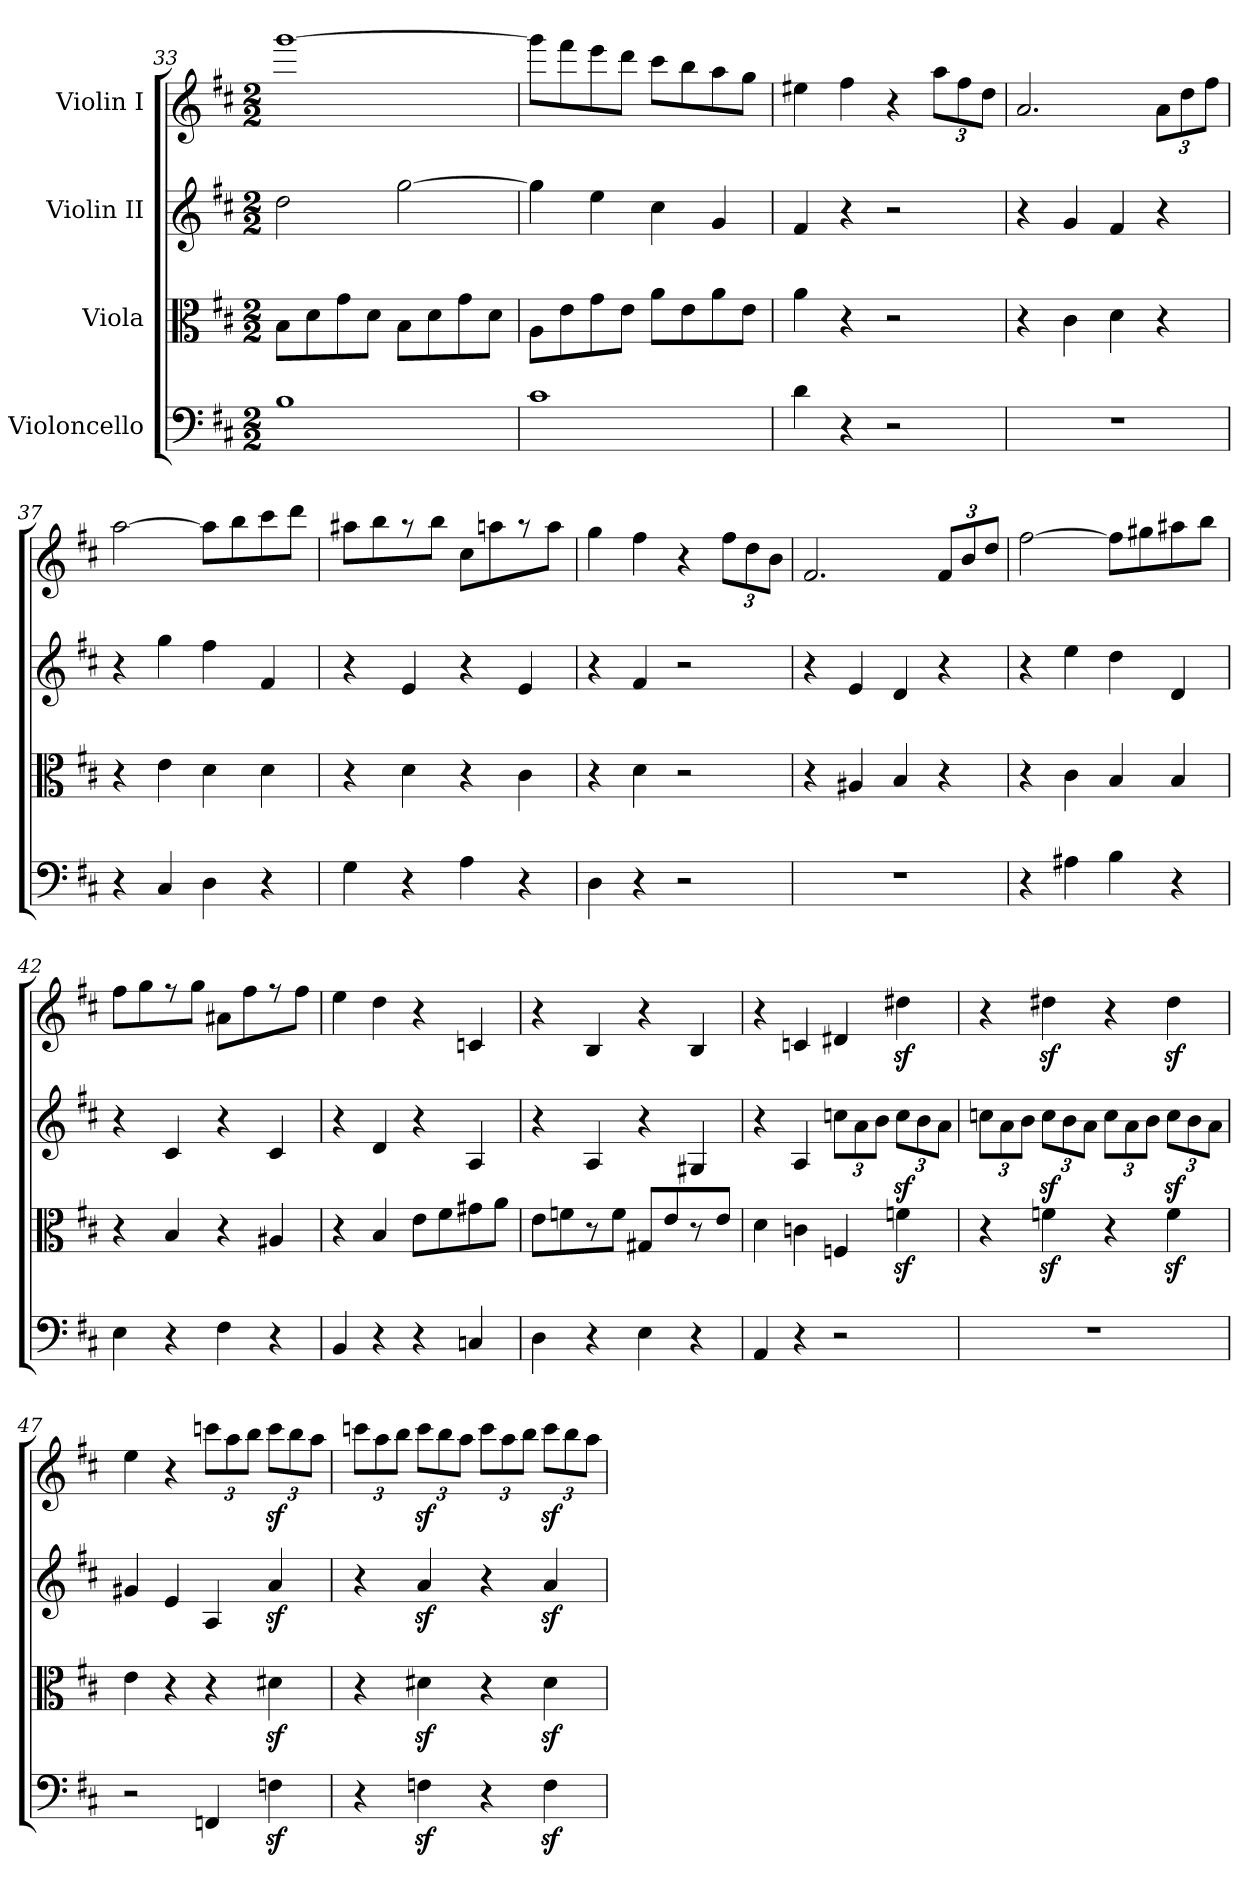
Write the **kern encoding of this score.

**kern	**kern	**kern	**kern
*part4	*part3	*part2	*part1
*staff4	*staff3	*staff2	*staff1
*I"Violoncello	*I"Viola	*I"Violin II	*I"Violin I
!!LO:PB:g=z
*clefF4	*clefC3	*clefG2	*clefG2
*k[f#c#]	*k[f#c#]	*k[f#c#]	*k[f#c#]
*M2/2	*M2/2	*M2/2	*M2/2
=33	=33	=33	=33
1B	8B\L	2dd\	[1ggg
.	8d\	.	.
.	8g\	.	.
.	8d\J	.	.
.	8B\L	[2gg\	.
.	8d\	.	.
.	8g\	.	.
.	8d\J	.	.
=34	=34	=34	=34
1c#	8A\L	4gg\]	8ggg\L]
.	8e\	.	8fff#\
.	8g\	4ee\	8eee\
.	8e\J	.	8ddd\J
.	8a\L	4cc#\	8ccc#\L
.	8e\	.	8bb\
.	8a\	4g/	8aa\
.	8e\J	.	8gg\J
=35	=35	=35	=35
4d\	4a\	4f#/	4ee#X\
4r	4r	4r	4ff#\
2r	2r	2r	4r
*	*	*	*Xbrackettup
.	.	.	12aa\L
.	.	.	12ff#\
.	.	.	12dd\J
=36	=36	=36	=36
1r	4r	4r	2.a/
.	4c#\	4g/	.
.	4d\	4f#/	.
.	4r	4r	12a\L
.	.	.	12dd\
.	.	.	12ff#\J
!!LO:PB:g=z
=37	=37	=37	=37
4r	4r	4r	[2aa\
4C#/	4e\	4gg\	.
4D\	4d\	4ff#\	8aa\L]
.	.	.	8bb\
4r	4d\	4f#/	8ccc#\
.	.	.	8ddd\J
=38	=38	=38	=38
4G\	4r	4r	8aa#X\L
.	.	.	8bb\
4r	4d\	4e/	8r
.	.	.	8bb\J
4A\	4r	4r	8cc#\L
.	.	.	8aan\
4r	4c#\	4e/	8r
.	.	.	8aa\J
=39	=39	=39	=39
4D\	4r	4r	4gg\
4r	4d\	4f#/	4ff#\
2r	2r	2r	4r
.	.	.	12ff#\L
.	.	.	12dd\
.	.	.	12b\J
=40	=40	=40	=40
1r	4r	4r	2.f#/
.	4A#X/	4e/	.
.	4B/	4d/	.
.	4r	4r	12f#/L
.	.	.	12b/
.	.	.	12dd/J
!!LO:LB:g=z
=41	=41	=41	=41
4r	4r	4r	[2ff#\
4A#X\	4c#\	4ee\	.
4B\	4B/	4dd\	8ff#\L]
.	.	.	8gg#X\
4r	4B/	4d/	8aa#X\
.	.	.	8bb\J
=42	=42	=42	=42
4E\	4r	4r	8ff#\L
.	.	.	8gg\
4r	4B/	4c#/	8r
.	.	.	8gg\J
4F#\	4r	4r	8a#X\L
.	.	.	8ff#\
4r	4A#X/	4c#/	8r
.	.	.	8ff#\J
=43	=43	=43	=43
4BB/	4r	4r	4ee\
4r	4B/	4d/	4dd\
4r	8e\L	4r	4r
.	8f#\	.	.
4Cn/	8g#X\	4A/	4cn/
.	8a\J	.	.
=44	=44	=44	=44
4D\	8e\L	4r	4r
.	8fn\	.	.
4r	8r	4A/	4B/
.	8f\J	.	.
4E\	8G#X/L	4r	4r
.	8e/	.	.
4r	8r	4G#X/	4B/
.	8e/J	.	.
!!LO:PB:g=z
=45	=45	=45	=45
4AA/	4d\	4r	4r
4r	4cn\	4A/	4cn/
*	*	*Xbrackettup	*
2r	4Fn/	12ccn\L	4d#X/
.	.	12a\	.
.	.	12b\J	.
.	4fnz<\	12ccz<\L	4dd#Xz<\
.	.	12b\	.
.	.	12a\J	.
=46	=46	=46	=46
1r	4r	12ccn\L	4r
.	.	12a\	.
.	.	12b\J	.
.	4fnz<\	12ccz<\L	4dd#Xz<\
.	.	12b\	.
.	.	12a\J	.
.	4r	12cc\L	4r
.	.	12a\	.
.	.	12b\J	.
.	4fz<\	12ccz<\L	4dd#z<\
.	.	12b\	.
.	.	12a\J	.
=47	=47	=47	=47
2r	4e\	4g#X/	4ee\
.	4r	4e/	4r
4FFn/	4r	4A/	12cccn\L
.	.	.	12aa\
.	.	.	12bb\J
4Fnz<\	4d#Xz<\	4az</	12cccz<\L
.	.	.	12bb\
.	.	.	12aa\J
!!LO:PB:g=z
=48	=48	=48	=48
4r	4r	4r	12cccn\L
.	.	.	12aa\
.	.	.	12bb\J
4Fnz<\	4d#Xz<\	4az</	12cccz<\L
.	.	.	12bb\
.	.	.	12aa\J
4r	4r	4r	12ccc\L
.	.	.	12aa\
.	.	.	12bb\J
4Fz<\	4d#z<\	4az</	12cccz<\L
.	.	.	12bb\
.	.	.	12aa\J
=	=	=	=
*-	*-	*-	*-
